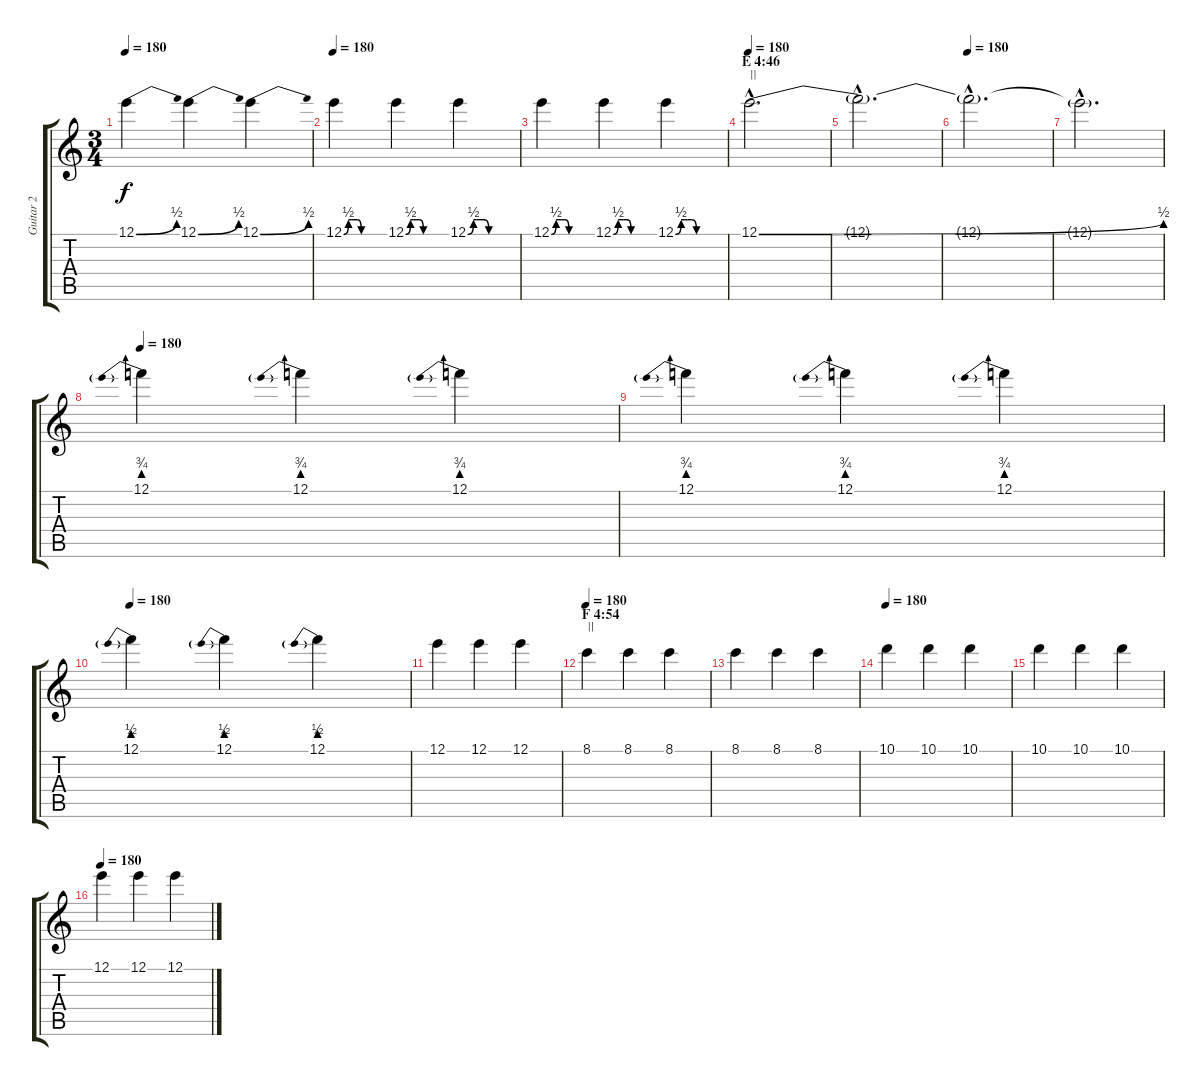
\track ("Guitar 2" "Guitar 2") {instrument overdrivenguitar}
\staff {score tabs}
\tuning (E4 B3 G3 D3 A2 E2) {hide}
\ts (3 4)
\tempo 180
\clef g2
\ks c
12.1{be (bend 0 0 60 2)}.4{dy f} 12.1{be (bend 0 0 60 2)}.4 12.1{be (bend 0 0 60 2)}.4 |
\tempo 180
12.1{be (custom 0 0 7 2 11 2 15 2 20 2 26 0 45 0 60 0)}.4 12.1{be (custom 0 0 7 2 11 2 15 2 20 2 26 0 45 0 60 0)}.4 12.1{be (custom 0 0 7 2 11 2 15 2 20 2 26 0 45 0 60 0)}.4 |
12.1{be (custom 0 0 7 2 11 2 15 2 20 2 26 0 45 0 60 0)}.4 12.1{be (custom 0 0 7 2 11 2 15 2 20 2 26 0 45 0 60 0)}.4 12.1{be (custom 0 0 7 2 11 2 15 2 20 2 26 0 45 0 60 0)}.4 |
\section ("" "E 4:46")
\tempo 180
12.1{be (bend 0 0 60 2) hac}.2{d txt "||"} |
12.1{hac t}.2{d} |
\tempo 180
12.1{hac t}.2{d} |
12.1{hac t}.2{d} |
\tempo 180
12.1{be (prebend 0 3 60 3)}.4 12.1{be (prebend 0 3 60 3)}.4 12.1{be (prebend 0 3 60 3)}.4 |
12.1{be (prebend 0 3 60 3)}.4 12.1{be (prebend 0 3 60 3)}.4 12.1{be (prebend 0 3 60 3)}.4 |
\tempo 180
12.1{be (prebend 0 2 60 2)}.4 12.1{be (prebend 0 2 60 2)}.4 12.1{be (prebend 0 2 60 2)}.4 |
12.1.4 12.1.4 12.1.4 |
\section ("" "F 4:54")
\tempo 180
8.1.4{txt "||"} 8.1.4 8.1.4 |
8.1.4 8.1.4 8.1.4 |
\tempo 180
10.1.4 10.1.4 10.1.4 |
10.1.4 10.1.4 10.1.4 |
\tempo 180
12.1.4 12.1.4 12.1.4
